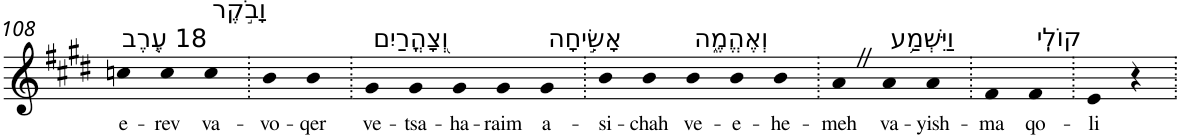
**kern	**text
*part1	*part1
*staff1	*staff1
*I"Piano	*
*I'Pno	*
!!LO:PB:g=z
*clefG2	*
*k[f#c#g#d#]	*
*E:	*
=108	=108
!LO:TX:a:t=18 עֶ֤רֶב	!
!	!LO:LY:b
4ccn	e-
!	!LO:LY:b
4cc	-rev
!LO:TX:a:t=וָבֹ֣קֶר	!
!	!LO:LY:b
4cc	va-
=109.	=109.
!	!LO:LY:b
4b	-vo-
!	!LO:LY:b
4b	-qer
=110.	=110.
!LO:TX:a:t=וְ֭צָהֳרַיִם	!
!	!LO:LY:b
4g#	ve-
!	!LO:LY:b
4g#	-tsa-
!	!LO:LY:b
4g#	-ha-
!	!LO:LY:b
4g#	-raim
!LO:TX:a:t=אָשִׂ֣יחָה	!
!	!LO:LY:b
4g#	a-
=111.	=111.
!	!LO:LY:b
4b	-si-
!	!LO:LY:b
4b	-chah
!LO:TX:a:t=וְאֶהֱמֶ֑ה	!
!	!LO:LY:b
4b	ve-
!	!LO:LY:b
4b	-e-
!	!LO:LY:b
4b	-he-
=112.	=112.
!	!LO:LY:b
4aZ	-meh
!LO:TX:a:t=וַיִּשְׁמַ֥ע	!
!	!LO:LY:b
4a	va-
!	!LO:LY:b
4a	-yish-
=113.	=113.
!	!LO:LY:b
4f#	-ma
!LO:TX:a:t=קוֹלִֽי	!
!	!LO:LY:b
4f#	qo-
=114.	=114.
!	!LO:LY:b
4e	-li
4r	.
=.	=.
*-	*-
